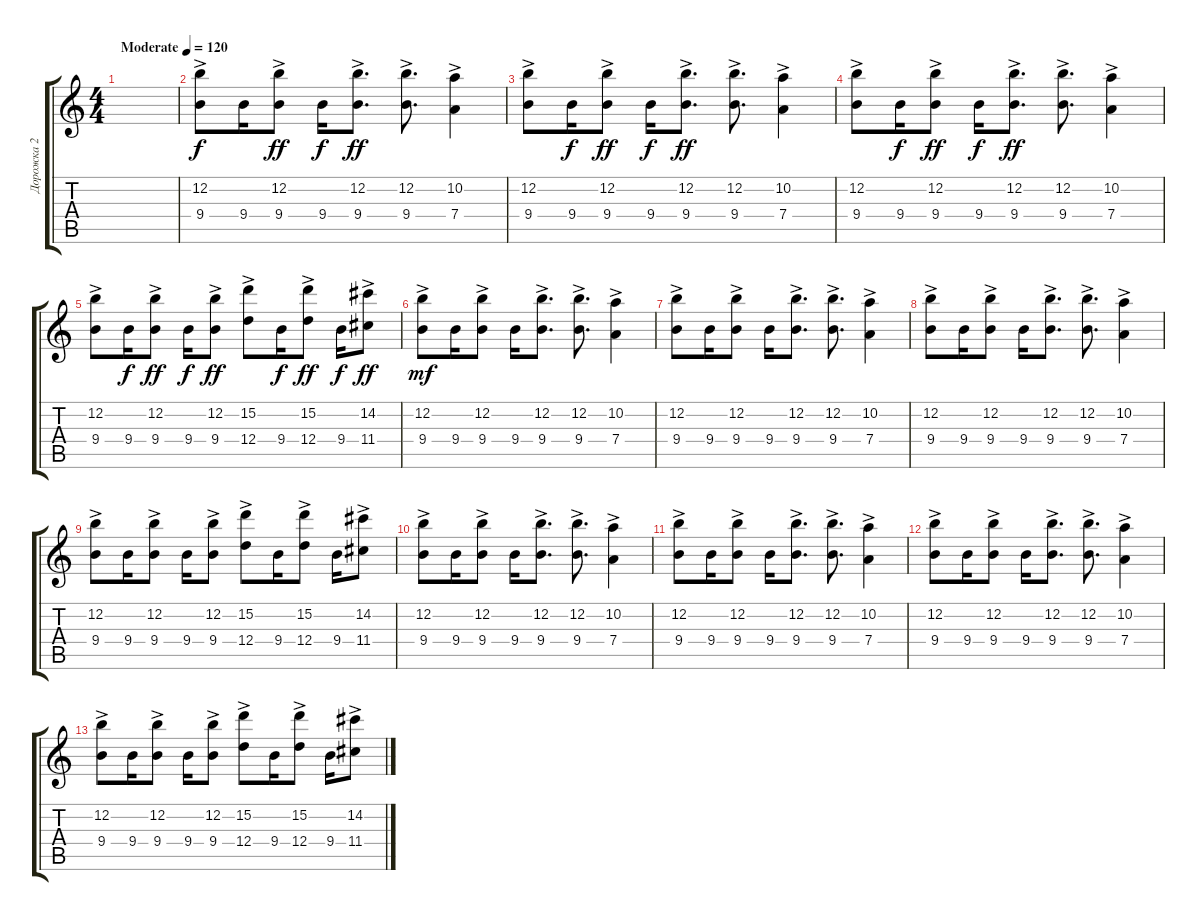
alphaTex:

\track ("Дорожка 2" "Дорожка 2") {instrument acousticguitarsteel}
\staff {score tabs}
\tuning (E4 B3 G3 D3 A2 E2) {hide}
\ts (4 4)
\tempo (120 "Moderate")
\clef g2
\ks c
|
(12.2{ac} 9.4).8 9.4.16{dy f} (12.2{ac} 9.4).8{dy ff} 9.4.16{dy f} (12.2{ac} 9.4).8{d dy ff} (12.2{ac} 9.4).8{d} (10.2{ac} 7.4).4 |
(12.2{ac} 9.4).8 9.4.16{dy f} (12.2{ac} 9.4).8{dy ff} 9.4.16{dy f} (12.2{ac} 9.4).8{d dy ff} (12.2{ac} 9.4).8{d} (10.2{ac} 7.4).4 |
(12.2{ac} 9.4).8 9.4.16{dy f} (12.2{ac} 9.4).8{dy ff} 9.4.16{dy f} (12.2{ac} 9.4).8{d dy ff} (12.2{ac} 9.4).8{d} (10.2{ac} 7.4).4 |
(12.2{ac} 9.4).8 9.4.16{dy f} (12.2{ac} 9.4).8{dy ff} 9.4.16{dy f} (12.2{ac} 9.4).8{dy ff} (15.2{ac} 12.4).8 9.4.16{dy f} (15.2{ac} 12.4).8{dy ff} 9.4.16{dy f} (14.2{ac} 11.4).8{dy ff} |
(12.2{ac} 9.4).8{dy mf} 9.4.16 (12.2{ac} 9.4).8 9.4.16 (12.2{ac} 9.4).8{d} (12.2{ac} 9.4).8{d} (10.2{ac} 7.4).4 |
(12.2{ac} 9.4).8 9.4.16 (12.2{ac} 9.4).8 9.4.16 (12.2{ac} 9.4).8{d} (12.2{ac} 9.4).8{d} (10.2{ac} 7.4).4 |
(12.2{ac} 9.4).8 9.4.16 (12.2{ac} 9.4).8 9.4.16 (12.2{ac} 9.4).8{d} (12.2{ac} 9.4).8{d} (10.2{ac} 7.4).4 |
(12.2{ac} 9.4).8 9.4.16 (12.2{ac} 9.4).8 9.4.16 (12.2{ac} 9.4).8 (15.2{ac} 12.4).8 9.4.16 (15.2{ac} 12.4).8 9.4.16 (14.2{ac} 11.4).8 |
(12.2{ac} 9.4).8 9.4.16 (12.2{ac} 9.4).8 9.4.16 (12.2{ac} 9.4).8{d} (12.2{ac} 9.4).8{d} (10.2{ac} 7.4).4 |
(12.2{ac} 9.4).8 9.4.16 (12.2{ac} 9.4).8 9.4.16 (12.2{ac} 9.4).8{d} (12.2{ac} 9.4).8{d} (10.2{ac} 7.4).4 |
(12.2{ac} 9.4).8 9.4.16 (12.2{ac} 9.4).8 9.4.16 (12.2{ac} 9.4).8{d} (12.2{ac} 9.4).8{d} (10.2{ac} 7.4).4 |
(12.2{ac} 9.4).8 9.4.16 (12.2{ac} 9.4).8 9.4.16 (12.2{ac} 9.4).8 (15.2{ac} 12.4).8 9.4.16 (15.2{ac} 12.4).8 9.4.16 (14.2{ac} 11.4).8
